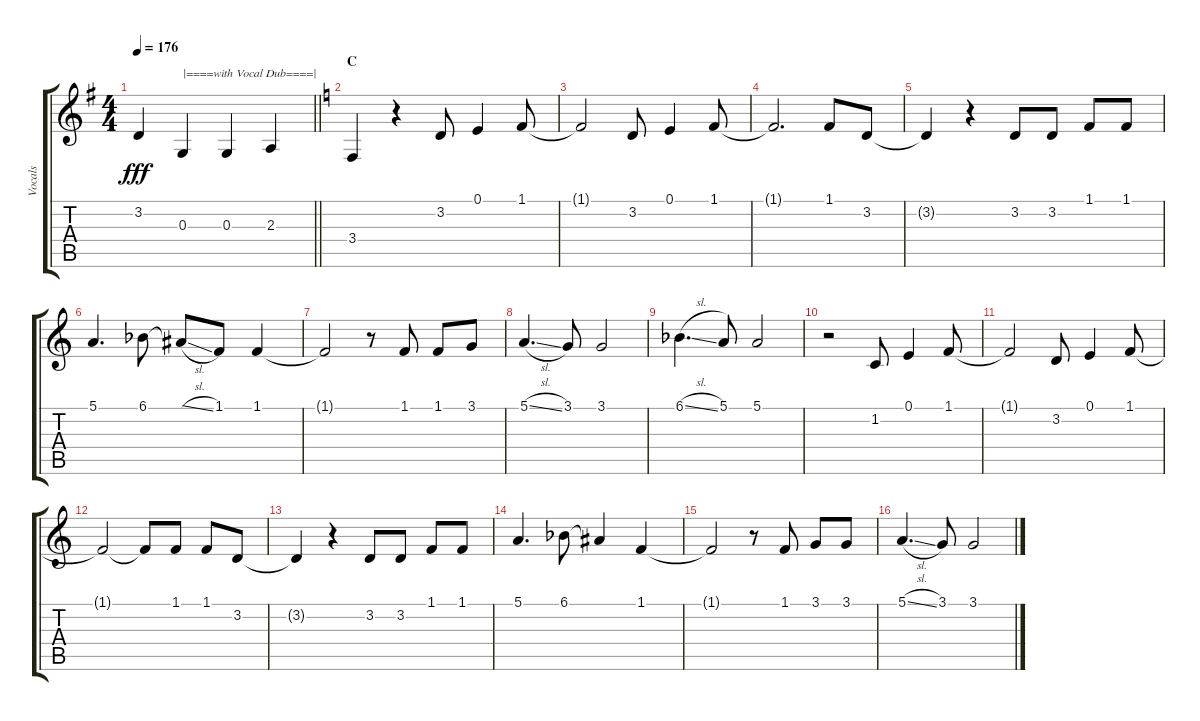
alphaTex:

\track ("Vocals" "Vocals") {instrument voiceoohs}
\staff {score tabs}
\tuning (E4 B3 G3 D3 A2 E2) {hide}
\ts (4 4)
\tempo 176
\clef g2
\barLineRight lightlight
\ks g
3.2{t}.4{dy fff} 0.3.4{txt "|====with Vocal Dub====|"} 0.3.4 2.3.4 |
\section ("" "C")
\ks c
3.4.4 r.4 3.2.8 0.1.4 1.1.8 |
1.1{t}.2 3.2.8 0.1.4 1.1.8 |
1.1{t}.2{d} 1.1.8 3.2.8 |
3.2{t}.4 r.4 3.2.8 3.2.8 1.1.8 1.1.8 |
5.1.4{d} 6.1{acc b}.8 6.1{sl t}.8 1.1.8 1.1.4 |
1.1{t}.2 r.8 1.1.8 1.1.8 3.1.8 |
5.1{sl}.4{d} 3.1.8 3.1.2 |
6.1{sl acc b}.4{d} 5.1.8 5.1.2 |
r.2 1.2.8 0.1.4 1.1.8 |
1.1{t}.2 3.2.8 0.1.4 1.1.8 |
1.1{t}.2 1.1{t}.8 1.1.8 1.1.8 3.2.8 |
3.2{t}.4 r.4 3.2.8 3.2.8 1.1.8 1.1.8 |
5.1.4{d} 6.1{acc b}.8 6.1{t}.4 1.1.4 |
1.1{t}.2 r.8 1.1.8 3.1.8 3.1.8 |
5.1{sl}.4{d} 3.1.8 3.1.2
